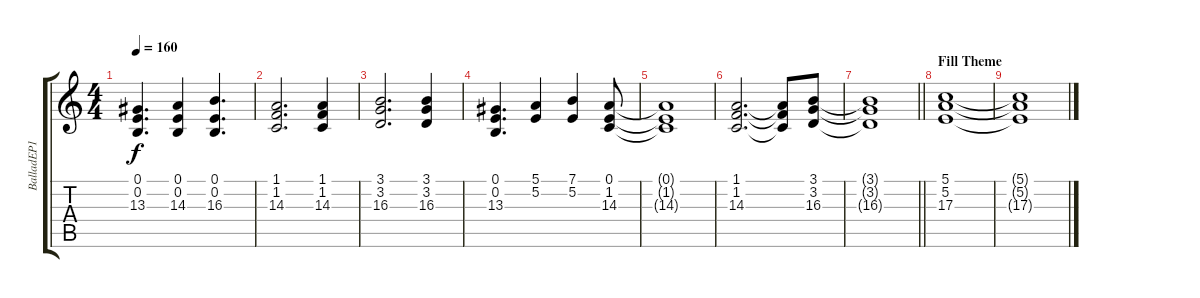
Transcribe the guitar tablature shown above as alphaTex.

\track ("BalladEP1" "BalladEP1") {instrument electricpiano1}
\staff {score tabs}
\tuning (E4 B3 G3 D3 A2 E2) {hide}
\ts (4 4)
\tempo 160
\clef g2
\ks c
(0.1 0.2 13.3).4{d dy f} (0.1 0.2 14.3).4 (0.1 0.2 16.3).4{d} |
(1.1 1.2 14.3).2{d} (1.1 1.2 14.3).4 |
(3.1 3.2 16.3).2{d} (3.1 3.2 16.3).4 |
(0.1 0.2 13.3).4{d} (5.1 5.2).4 (7.1 5.2).4 (0.1 1.2 14.3).8 |
(0.1{t} 1.2{t} 14.3{t}).1 |
(1.1 1.2 14.3).2{d} (1.1{t} 1.2{t} 14.3{t}).8 (3.1 3.2 16.3).8 |
\barLineRight lightlight
(3.1{t} 3.2{t} 16.3{t}).1 |
\section ("" "Fill Theme")
(5.1 5.2 17.3).1 |
(5.1{t} 5.2{t} 17.3{t}).1
